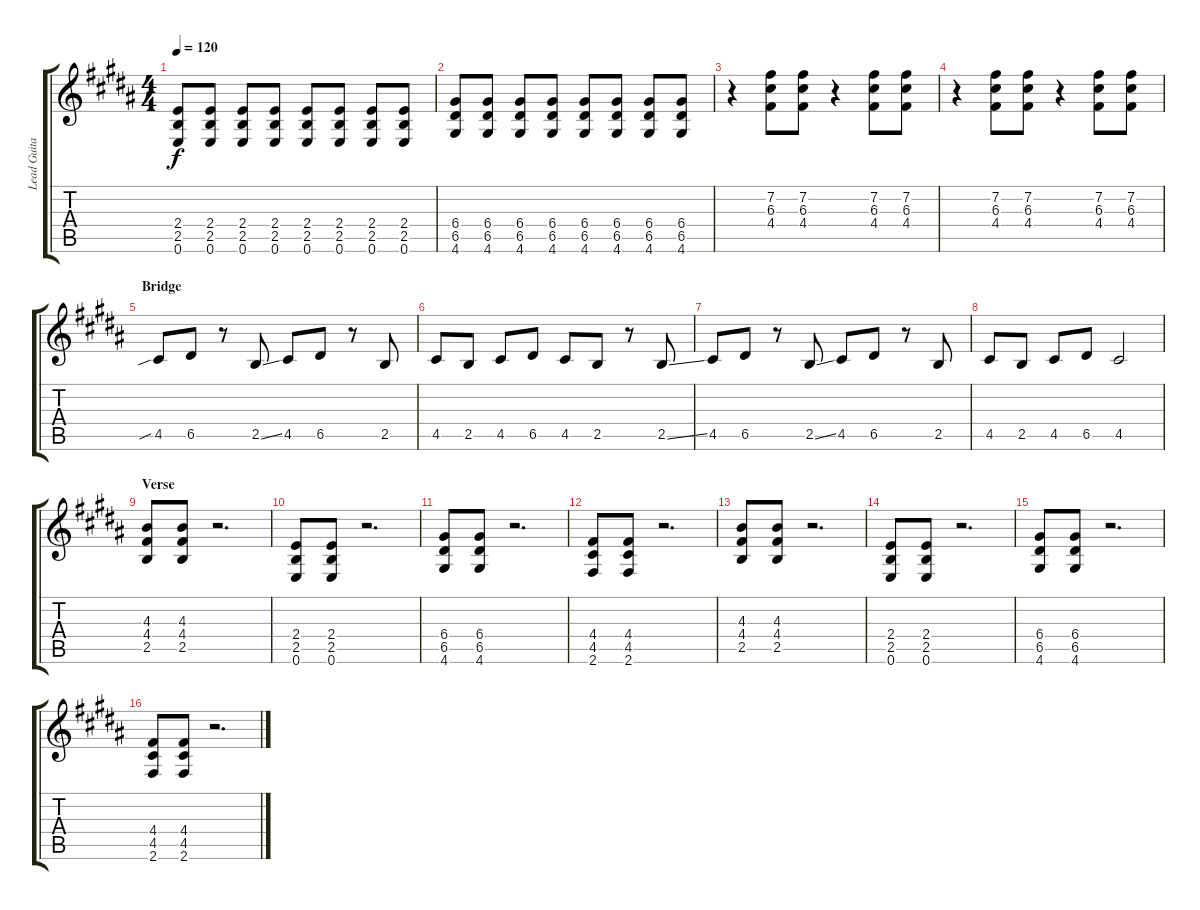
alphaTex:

\track ("Lead Guitar" "Lead Guita") {instrument overdrivenguitar}
\staff {score tabs}
\tuning (E4 B3 G3 D3 A2 E2) {hide}
\ts (4 4)
\tempo 120
\clef g2
\ks b
(2.4 2.5 0.6).8{dy f} (2.4 2.5 0.6).8 (2.4 2.5 0.6).8 (2.4 2.5 0.6).8 (2.4 2.5 0.6).8 (2.4 2.5 0.6).8 (2.4 2.5 0.6).8 (2.4 2.5 0.6).8 |
(6.4 6.5 4.6).8 (6.4 6.5 4.6).8 (6.4 6.5 4.6).8 (6.4 6.5 4.6).8 (6.4 6.5 4.6).8 (6.4 6.5 4.6).8 (6.4 6.5 4.6).8 (6.4 6.5 4.6).8 |
r.4{volume 16} (7.2 6.3 4.4).8 (7.2 6.3 4.4).8 r.4 (7.2 6.3 4.4).8 (7.2 6.3 4.4).8 |
r.4 (7.2 6.3 4.4).8 (7.2 6.3 4.4).8 r.4 (7.2 6.3 4.4).8 (7.2 6.3 4.4).8 |
\section ("" "Bridge")
4.5{sib}.8 6.5.8 r.8 2.5{ss}.8 4.5.8 6.5.8 r.8 2.5.8 |
4.5.8 2.5.8 4.5.8 6.5.8 4.5.8 2.5.8 r.8 2.5{ss}.8 |
4.5.8 6.5.8 r.8 2.5{ss}.8 4.5.8 6.5.8 r.8 2.5.8 |
4.5.8 2.5.8 4.5.8 6.5.8 4.5.2 |
\section ("" "Verse")
(4.3 4.4 2.5).8{volume 9} (4.3 4.4 2.5).8 r.2{d} |
(2.4 2.5 0.6).8 (2.4 2.5 0.6).8 r.2{d} |
(6.4 6.5 4.6).8 (6.4 6.5 4.6).8 r.2{d} |
(4.4 4.5 2.6).8 (4.4 4.5 2.6).8 r.2{d} |
(4.3 4.4 2.5).8 (4.3 4.4 2.5).8 r.2{d} |
(2.4 2.5 0.6).8 (2.4 2.5 0.6).8 r.2{d} |
(6.4 6.5 4.6).8 (6.4 6.5 4.6).8 r.2{d} |
(4.4 4.5 2.6).8 (4.4 4.5 2.6).8 r.2{d}
